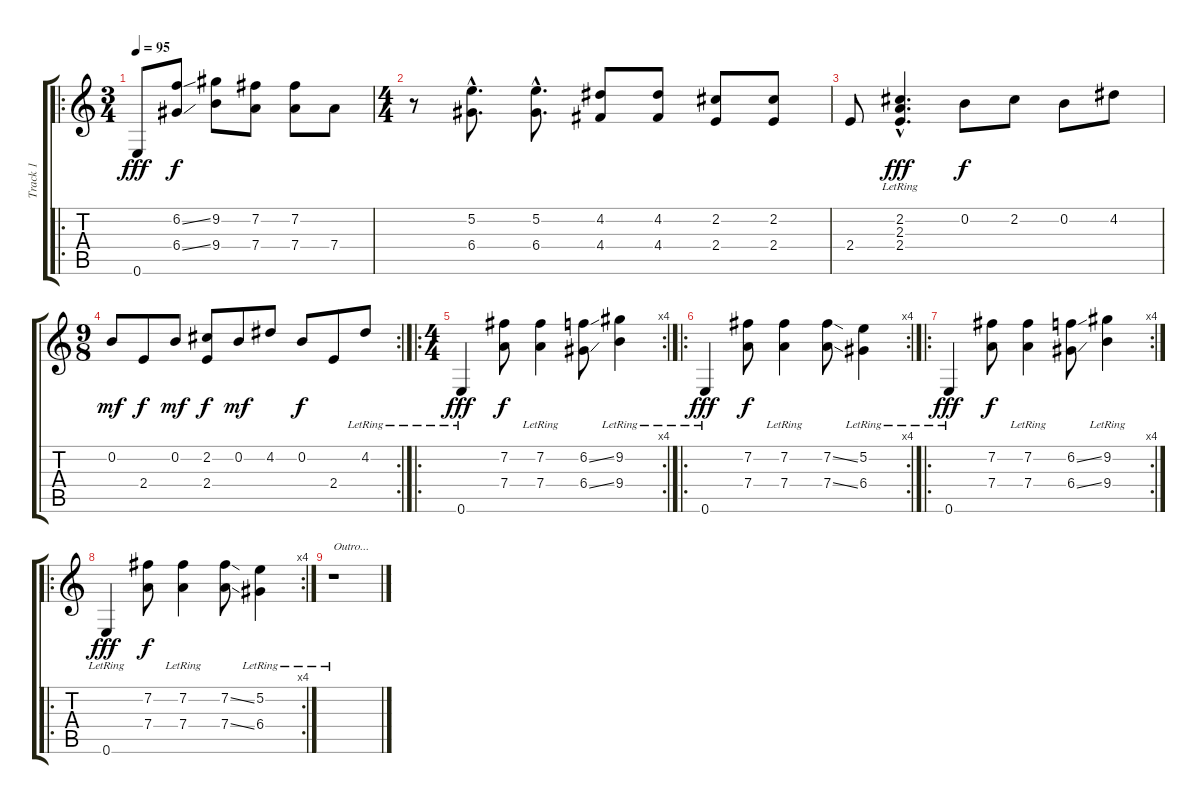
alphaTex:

\track ("Track 1" "Track 1") {instrument acousticguitarsteel}
\staff {score tabs}
\tuning (E4 B3 G3 D3 A2 E2) {hide}
\ro
\ts (3 4)
\tempo 95
\clef g2
\ks c
0.6.8{dy fff} (6.2{ss} 6.4{ss}).8{dy f} (9.2 9.4).8 (7.2 7.4).8 (7.2 7.4).8 7.4.8 |
\ts (4 4)
r.8 (5.2{hac} 6.4{hac}).8{d} (5.2{hac} 6.4{hac}).8{d} (4.2 4.4).8 (4.2 4.4).8 (2.2 2.4).8 (2.2 2.4).8 |
2.4.8 (2.2{hac lr} 2.3{hac lr} 2.4{hac lr}).4{d dy fff} 0.2.8{dy f} 2.2.8 0.2.8 4.2.8 |
\rc 2
\ts (9 8)
0.2.8{dy mf} 2.4.8{dy f} 0.2.8{dy mf} (2.2 2.4).8{dy f} 0.2.8{dy mf} 4.2.8 0.2.8{dy f} 2.4.8 4.2{lr}.8 |
\ro
\rc 4
\ts (4 4)
0.6{lr}.4{dy fff} (7.2 7.4).8{dy f} (7.2{lr} 7.4{lr}).4 (6.2{ss} 6.4{ss}).8 (9.2{lr} 9.4{lr}).4 |
\ro
\rc 4
0.6{lr}.4{dy fff} (7.2 7.4).8{dy f} (7.2{lr} 7.4{lr}).4 (7.2{ss} 7.4{ss}).8 (5.2{lr} 6.4{lr}).4 |
\ro
\rc 4
0.6{lr}.4{dy fff} (7.2 7.4).8{dy f} (7.2{lr} 7.4{lr}).4 (6.2{ss} 6.4{ss}).8 (9.2{lr} 9.4{lr}).4 |
\ro
\rc 4
0.6{lr}.4{dy fff} (7.2 7.4).8{dy f} (7.2{lr} 7.4{lr}).4 (7.2{ss} 7.4{ss}).8 (5.2{lr} 6.4{lr}).4 |
r.1{txt "Outro..."}
